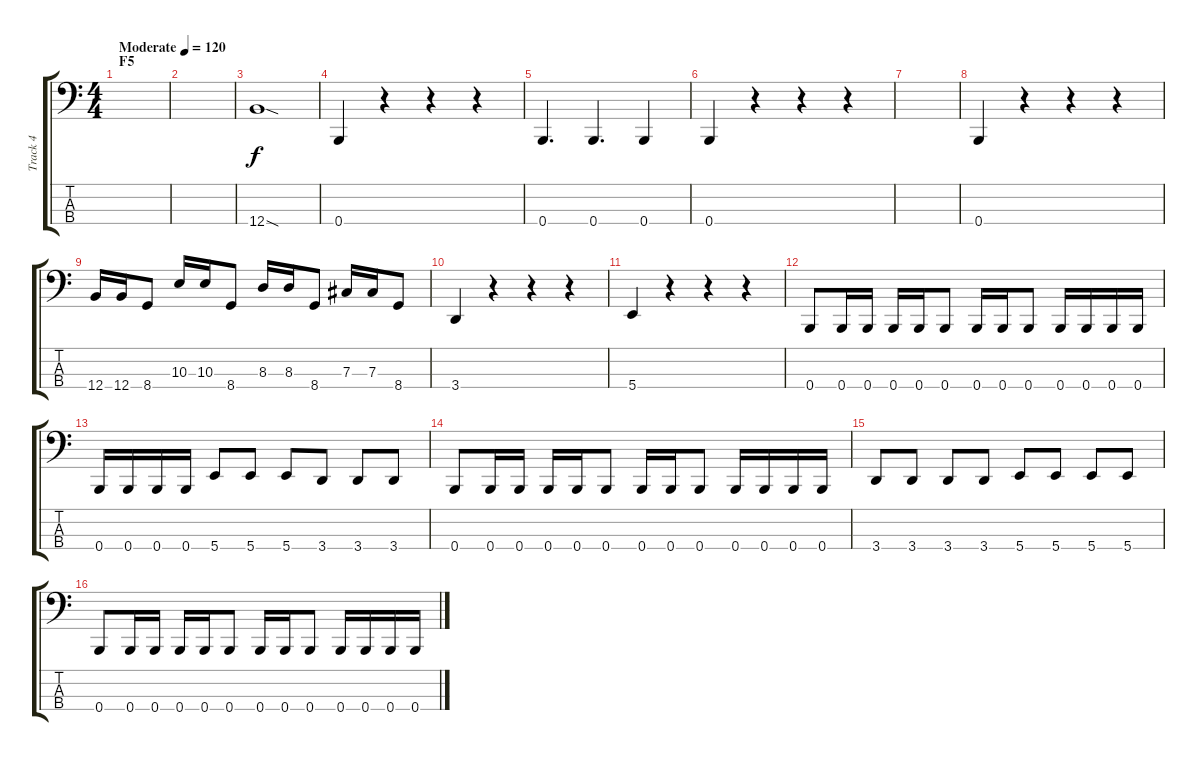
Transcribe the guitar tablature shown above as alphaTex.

\track ("Track 4" "Track 4") {instrument electricbasspick}
\staff {score tabs}
\tuning (E2 B1 Gb1 B0) {hide}
\ts (4 4)
\section ("" "F5")
\tempo (120 "Moderate")
\tempo 185
\tempo (120 "Moderate")
\clef f4
\ks c
|
|
12.4{sod}.1 |
0.4.4 r.4 r.4 r.4 |
0.4.4{d} 0.4.4{d} 0.4.4 |
0.4.4 r.4 r.4 r.4 |
|
0.4.4 r.4 r.4 r.4 |
12.4.16 12.4.16 8.4.8 10.3.16 10.3.16 8.4.8 8.3.16 8.3.16 8.4.8 7.3.16 7.3.16 8.4.8 |
3.4.4 r.4 r.4 r.4 |
5.4.4 r.4 r.4 r.4 |
0.4.8 0.4.16 0.4.16 0.4.16 0.4.16 0.4.8 0.4.16 0.4.16 0.4.8 0.4.16 0.4.16 0.4.16 0.4.16 |
0.4.16 0.4.16 0.4.16 0.4.16 5.4.8 5.4.8 5.4.8 3.4.8 3.4.8 3.4.8 |
0.4.8 0.4.16 0.4.16 0.4.16 0.4.16 0.4.8 0.4.16 0.4.16 0.4.8 0.4.16 0.4.16 0.4.16 0.4.16 |
3.4.8 3.4.8 3.4.8 3.4.8 5.4.8 5.4.8 5.4.8 5.4.8 |
0.4.8 0.4.16 0.4.16 0.4.16 0.4.16 0.4.8 0.4.16 0.4.16 0.4.8 0.4.16 0.4.16 0.4.16 0.4.16
